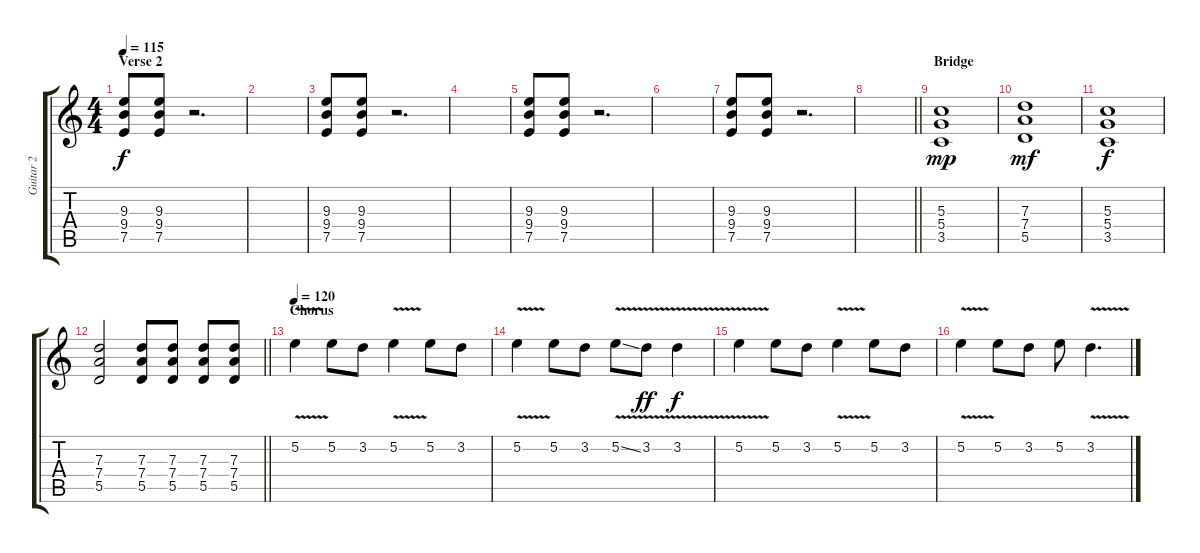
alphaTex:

\track ("Guitar 2" "Guitar 2") {instrument distortionguitar}
\staff {score tabs}
\tuning (E4 B3 G3 D3 A2 E2) {hide}
\ts (4 4)
\section ("" "Verse 2")
\tempo 115
\clef g2
\ks c
(9.3 9.4 7.5).8{dy f} (9.3 9.4 7.5).8 r.2{d} |
|
(9.3 9.4 7.5).8 (9.3 9.4 7.5).8 r.2{d} |
|
(9.3 9.4 7.5).8 (9.3 9.4 7.5).8 r.2{d} |
|
(9.3 9.4 7.5).8 (9.3 9.4 7.5).8 r.2{d} |
\barLineRight lightlight
|
\section ("" "Bridge")
(5.3 5.4 3.5).1{dy mp} |
(7.3 7.4 5.5).1{dy mf} |
(5.3 5.4 3.5).1{dy f} |
\barLineRight lightlight
(7.3 7.4 5.5).2 (7.3 7.4 5.5).8 (7.3 7.4 5.5).8 (7.3 7.4 5.5).8 (7.3 7.4 5.5).8 |
\section ("" "Chorus")
\tempo 120
5.2{v}.4{volume 12} 5.2.8 3.2.8 5.2{v}.4 5.2.8 3.2.8 |
5.2{v}.4 5.2.8 3.2.8 5.2{v ss}.8 3.2{v}.8{dy ff} 3.2{v}.4{dy f} |
5.2{v}.4 5.2.8 3.2.8 5.2{v}.4 5.2.8 3.2.8 |
5.2{v}.4 5.2.8 3.2.8 5.2.8 3.2{v}.4{d}
